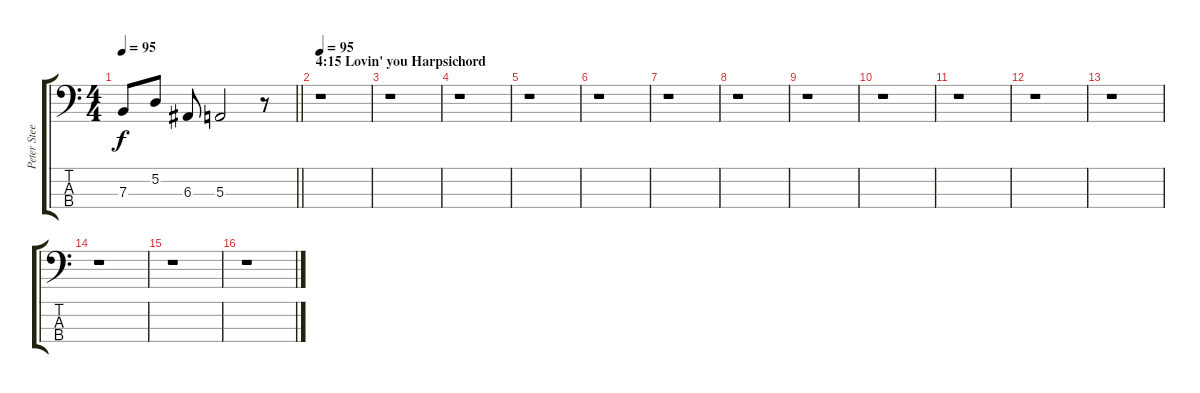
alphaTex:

\track ("Peter Steele R.I.P. (Bass Guitar)" "Peter Stee") {instrument acousticbass}
\staff {score tabs}
\tuning (D2 A1 E1 B0) {hide}
\ts (4 4)
\tempo 95
\clef f4
\barLineRight lightlight
\ks c
7.3.8{dy f} 5.2.8 6.3.8 5.3.2 r.8 |
\section ("" "4:15 Lovin' you Harpsichord")
\tempo 95
r.1 |
r.1 |
r.1 |
r.1 |
r.1 |
r.1 |
r.1 |
r.1 |
r.1 |
r.1 |
r.1 |
r.1 |
r.1 |
r.1 |
r.1
